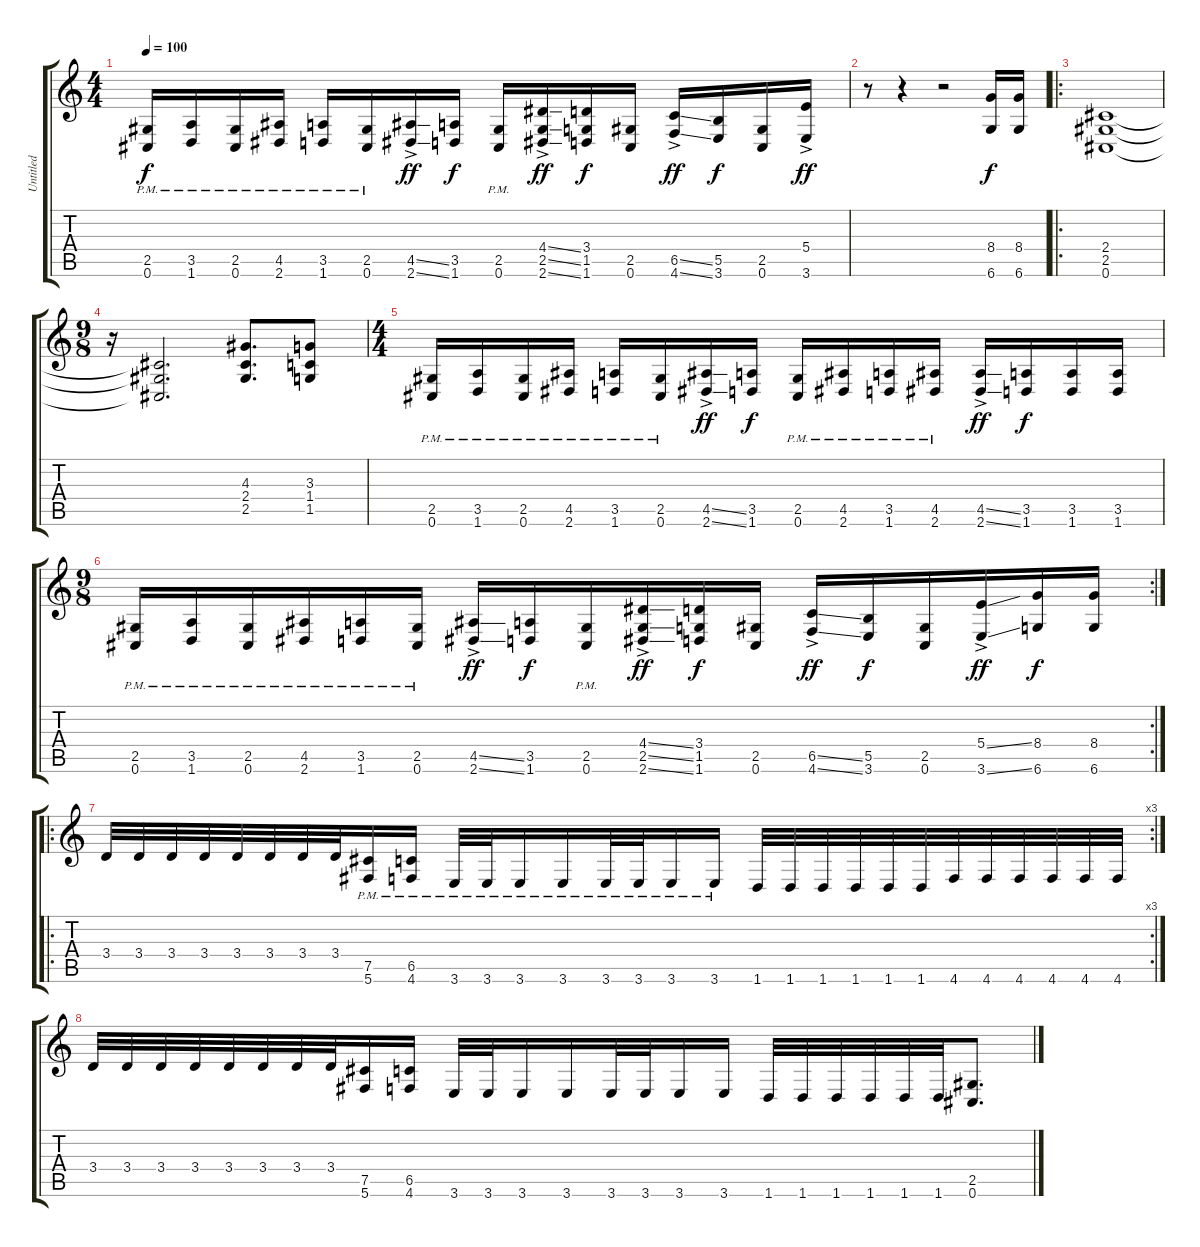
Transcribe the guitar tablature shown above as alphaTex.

\track ("Untitled" "Untitled") {instrument distortionguitar}
\staff {score tabs}
\tuning (Db4 Ab3 E3 B2 Gb2 Db2) {hide}
\ts (4 4)
\tempo 100
\clef g2
\ks c
(2.5{pm} 0.6{pm}).16{dy f} (3.5{pm} 1.6{pm}).16 (2.5{pm} 0.6{pm}).16 (4.5{pm} 2.6{pm}).16 (3.5{pm} 1.6{pm}).16 (2.5{pm} 0.6{pm}).16 (4.5{ss ac} 2.6{ss ac}).16{dy ff} (3.5 1.6).16{dy f} (2.5{pm} 0.6{pm}).16 (4.4{ss ac} 2.5{ss ac} 2.6{ss ac}).16{dy ff} (3.4 1.5 1.6).16{dy f} (2.5 0.6).16 (6.5{ss ac} 4.6{ss ac}).16{dy ff} (5.5 3.6).16{dy f} (2.5 0.6).16 (5.4{ac} 3.6{ac}).16{dy ff} |
r.8 r.4 r.2 (8.4 6.6).16{dy f} (8.4 6.6).16 |
\ro
(2.4 2.5 0.6).1 |
\ts (9 8)
r.16 (2.4{t} 2.5{t} 0.6{t}).2{d} (4.3 2.4 2.5).8{d} (3.3 1.4 1.5).8 |
\ts (4 4)
(2.5{pm} 0.6{pm}).16 (3.5{pm} 1.6{pm}).16 (2.5{pm} 0.6{pm}).16 (4.5{pm} 2.6{pm}).16 (3.5{pm} 1.6{pm}).16 (2.5{pm} 0.6{pm}).16 (4.5{ss ac} 2.6{ss ac}).16{dy ff} (3.5 1.6).16{dy f} (2.5{pm} 0.6{pm}).16 (4.5{pm} 2.6{pm}).16 (3.5{pm} 1.6{pm}).16 (4.5{pm} 2.6{pm}).16 (4.5{ss ac} 2.6{ss ac}).16{dy ff} (3.5 1.6).16{dy f} (3.5 1.6).16 (3.5 1.6).16 |
\rc 2
\ts (9 8)
(2.5{pm} 0.6{pm}).16 (3.5{pm} 1.6{pm}).16 (2.5{pm} 0.6{pm}).16 (4.5{pm} 2.6{pm}).16 (3.5{pm} 1.6{pm}).16 (2.5{pm} 0.6{pm}).16 (4.5{ss ac} 2.6{ss ac}).16{dy ff} (3.5 1.6).16{dy f} (2.5{pm} 0.6{pm}).16 (4.4{ss ac} 2.5{ss ac} 2.6{ss ac}).16{dy ff} (3.4 1.5 1.6).16{dy f} (2.5 0.6).16 (6.5{ss ac} 4.6{ss ac}).16{dy ff} (5.5 3.6).16{dy f} (2.5 0.6).16 (5.4{ss ac} 3.6{ss ac}).16{dy ff} (8.4 6.6).16{dy f} (8.4 6.6).16 |
\ro
\rc 3
3.4.32 3.4.32 3.4.32 3.4.32 3.4.32 3.4.32 3.4.32 3.4.32 (7.5{pm} 5.6{pm}).16 (6.5{pm} 4.6{pm}).16 3.6{pm}.32 3.6{pm}.32 3.6{pm}.16 3.6{pm}.16 3.6{pm}.32 3.6{pm}.32 3.6{pm}.16 3.6{pm}.16 1.6.32 1.6.32 1.6.32 1.6.32 1.6.32 1.6.32 4.6.32 4.6.32 4.6.32 4.6.32 4.6.32 4.6.32 |
3.4.32 3.4.32 3.4.32 3.4.32 3.4.32 3.4.32 3.4.32 3.4.32 (7.5 5.6).16 (6.5 4.6).16 3.6.32 3.6.32 3.6.16 3.6.16 3.6.32 3.6.32 3.6.16 3.6.16 1.6.32 1.6.32 1.6.32 1.6.32 1.6.32 1.6.32 (2.5 0.6).8{d}
